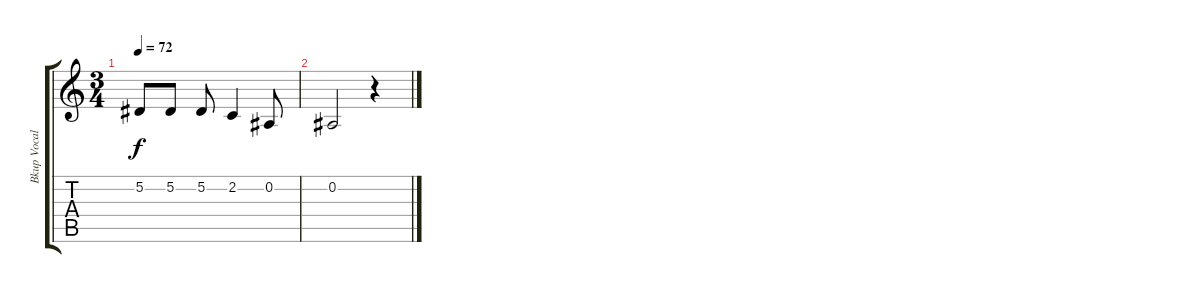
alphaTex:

\track ("Bkup Vocals" "Bkup Vocal") {instrument clarinet}
\staff {score tabs}
\tuning (Eb4 Bb3 Gb3 Db3 Ab2 Eb2) {hide}
\ts (3 4)
\tempo 72
\clef g2
\ks c
5.2.8{dy f} 5.2.8 5.2.8 2.2.4 0.2.8 |
0.2.2 r.4
